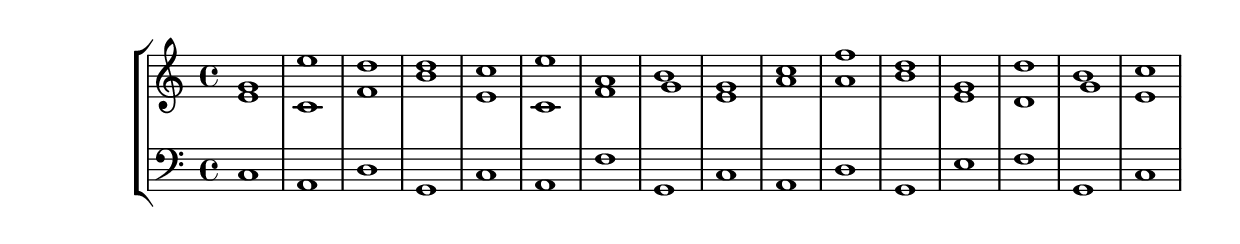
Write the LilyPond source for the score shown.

\version "2.16.0"

% PocketBach Score by Jesse Lew
\language "english"

\parallelMusic #'(voiceA voiceB voiceC)
{
\relative c'' g1 | %1
\relative f' e1 | %1
\relative c c1 | %1

\relative c'' e1 | %2
\relative f' c1 | %2
\relative c a1 | %2

\relative c'' d1 | %3
\relative f' f1 | %3
\relative c d1 | %3

\relative c'' d1 | %4
\relative f' b1 | %4
\relative c g1 | %4

\relative c'' c1 | %5
\relative f' e1 | %5
\relative c c1 | %5

\relative c'' e1 | %6
\relative f' c1 | %6
\relative c a1 | %6

\relative c'' a1 | %7
\relative f' f1 | %7
\relative c f1 | %7

\relative c'' g1 | %8
\relative f' b1 | %8
\relative c g1 | %8

\relative c'' g1 | %9
\relative f' e1 | %9
\relative c c1 | %9

\relative c'' c1 | %10
\relative f' a1 | %10
\relative c a1 | %10

\relative c'' f1 | %11
\relative f' a1 | %11
\relative c d1 | %11

\relative c'' d1 | %12
\relative f' b1 | %12
\relative c g1 | %12

\relative c'' g1 | %13
\relative f' e1 | %13
\relative c e1 | %13

\relative c'' d1 | %14
\relative f' d1 | %14
\relative c f1 | %14

\relative c'' g1 | %15
\relative f' b1 | %15
\relative c g1 | %15

\relative c'' c1 | %16
\relative f' e1 | %16
\relative c c1 | %16

}
\new StaffGroup <<
  \new Staff << \relative c'' \voiceA \\ \relative c' \voiceB >>
  \new Staff \relative c { \clef bass \voiceC }
>>